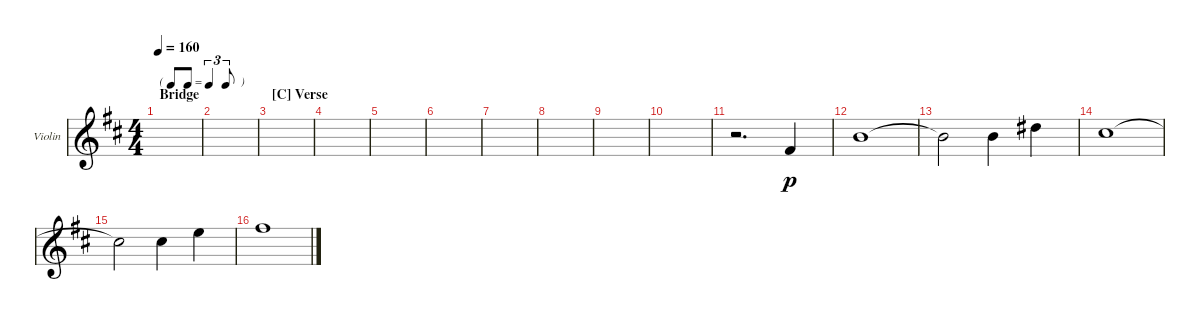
\defaultSystemsLayout 4
\bracketExtendMode groupsimilarinstruments
\firstSystemTrackNameOrientation horizontal
\otherSystemsTrackNameOrientation horizontal
\track ("Violin" "Violin") {instrument violin}
\staff {score}
\tuning (E5 A4 D4 G3)
\ts (4 4)
\tf triplet8th
\section ("" "Bridge")
\tempo 160
\clef g2
\ks bminor
|
|
\section ("C" "Verse")
|
|
|
|
|
|
|
|
r.2{d} 4.3.4{dy p} |
2.2.1 |
2.2{t}.2 2.2.4 6.2.4 |
4.2.1 |
4.2{t}.2 4.2.4 0.1.4 |
2.1.1
